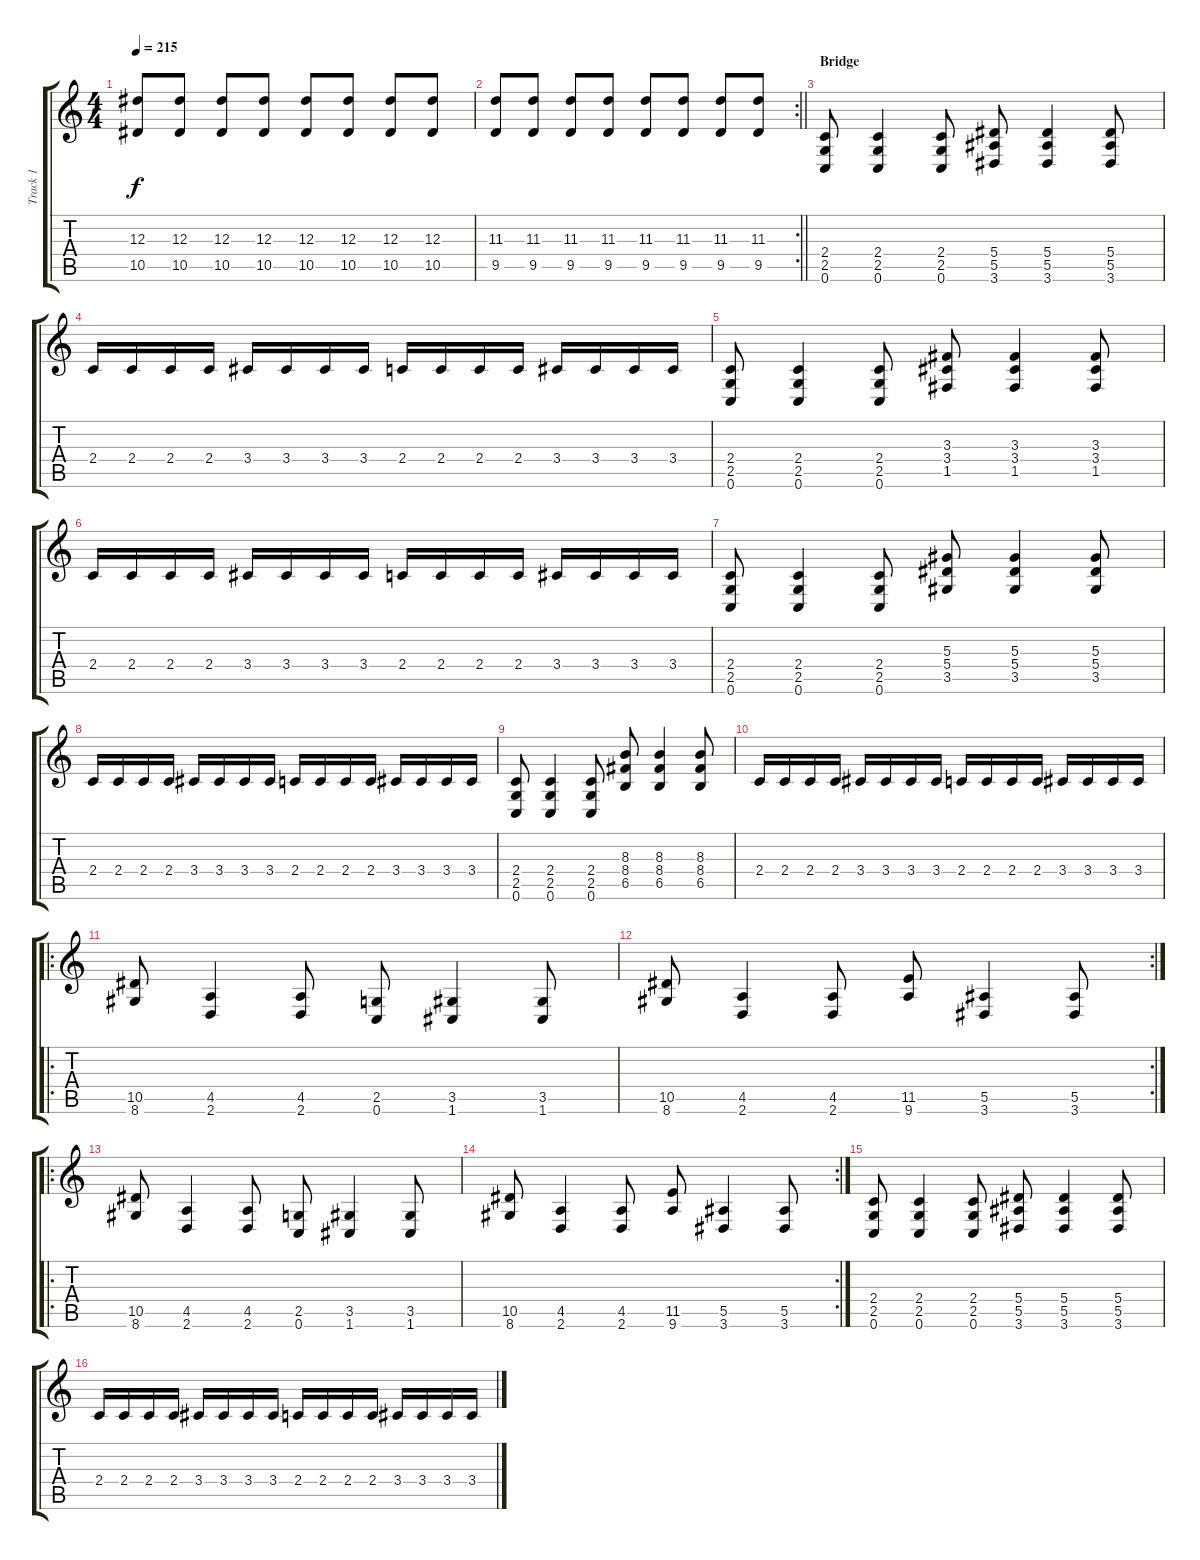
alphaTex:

\track ("Track 1" "Track 1") {instrument distortionguitar}
\staff {score tabs}
\tuning (C4 G3 Eb3 Bb2 F2 C2) {hide}
\ts (4 4)
\tempo 215
\clef g2
\ks c
(12.3 10.5).8{dy f} (12.3 10.5).8 (12.3 10.5).8 (12.3 10.5).8 (12.3 10.5).8 (12.3 10.5).8 (12.3 10.5).8 (12.3 10.5).8 |
\rc 2
\barLineRight lightlight
(11.3 9.5).8 (11.3 9.5).8 (11.3 9.5).8 (11.3 9.5).8 (11.3 9.5).8 (11.3 9.5).8 (11.3 9.5).8 (11.3 9.5).8 |
\section ("" "Bridge")
(2.4 2.5 0.6).8 (2.4 2.5 0.6).4 (2.4 2.5 0.6).8 (5.4 5.5 3.6).8 (5.4 5.5 3.6).4 (5.4 5.5 3.6).8 |
2.4.16 2.4.16 2.4.16 2.4.16 3.4.16 3.4.16 3.4.16 3.4.16 2.4.16 2.4.16 2.4.16 2.4.16 3.4.16 3.4.16 3.4.16 3.4.16 |
(2.4 2.5 0.6).8 (2.4 2.5 0.6).4 (2.4 2.5 0.6).8 (3.3 3.4 1.5).8 (3.3 3.4 1.5).4 (3.3 3.4 1.5).8 |
2.4.16 2.4.16 2.4.16 2.4.16 3.4.16 3.4.16 3.4.16 3.4.16 2.4.16 2.4.16 2.4.16 2.4.16 3.4.16 3.4.16 3.4.16 3.4.16 |
(2.4 2.5 0.6).8 (2.4 2.5 0.6).4 (2.4 2.5 0.6).8 (5.3 5.4 3.5).8 (5.3 5.4 3.5).4 (5.3 5.4 3.5).8 |
2.4.16 2.4.16 2.4.16 2.4.16 3.4.16 3.4.16 3.4.16 3.4.16 2.4.16 2.4.16 2.4.16 2.4.16 3.4.16 3.4.16 3.4.16 3.4.16 |
(2.4 2.5 0.6).8 (2.4 2.5 0.6).4 (2.4 2.5 0.6).8 (8.3 8.4 6.5).8 (8.3 8.4 6.5).4 (8.3 8.4 6.5).8 |
2.4.16 2.4.16 2.4.16 2.4.16 3.4.16 3.4.16 3.4.16 3.4.16 2.4.16 2.4.16 2.4.16 2.4.16 3.4.16 3.4.16 3.4.16 3.4.16 |
\ro
(10.5 8.6).8 (4.5 2.6).4 (4.5 2.6).8 (2.5 0.6).8 (3.5 1.6).4 (3.5 1.6).8 |
\rc 2
(10.5 8.6).8 (4.5 2.6).4 (4.5 2.6).8 (11.5 9.6).8 (5.5 3.6).4 (5.5 3.6).8 |
\ro
(10.5 8.6).8 (4.5 2.6).4 (4.5 2.6).8 (2.5 0.6).8 (3.5 1.6).4 (3.5 1.6).8 |
\rc 2
(10.5 8.6).8 (4.5 2.6).4 (4.5 2.6).8 (11.5 9.6).8 (5.5 3.6).4 (5.5 3.6).8 |
(2.4 2.5 0.6).8 (2.4 2.5 0.6).4 (2.4 2.5 0.6).8 (5.4 5.5 3.6).8 (5.4 5.5 3.6).4 (5.4 5.5 3.6).8 |
2.4.16 2.4.16 2.4.16 2.4.16 3.4.16 3.4.16 3.4.16 3.4.16 2.4.16 2.4.16 2.4.16 2.4.16 3.4.16 3.4.16 3.4.16 3.4.16
